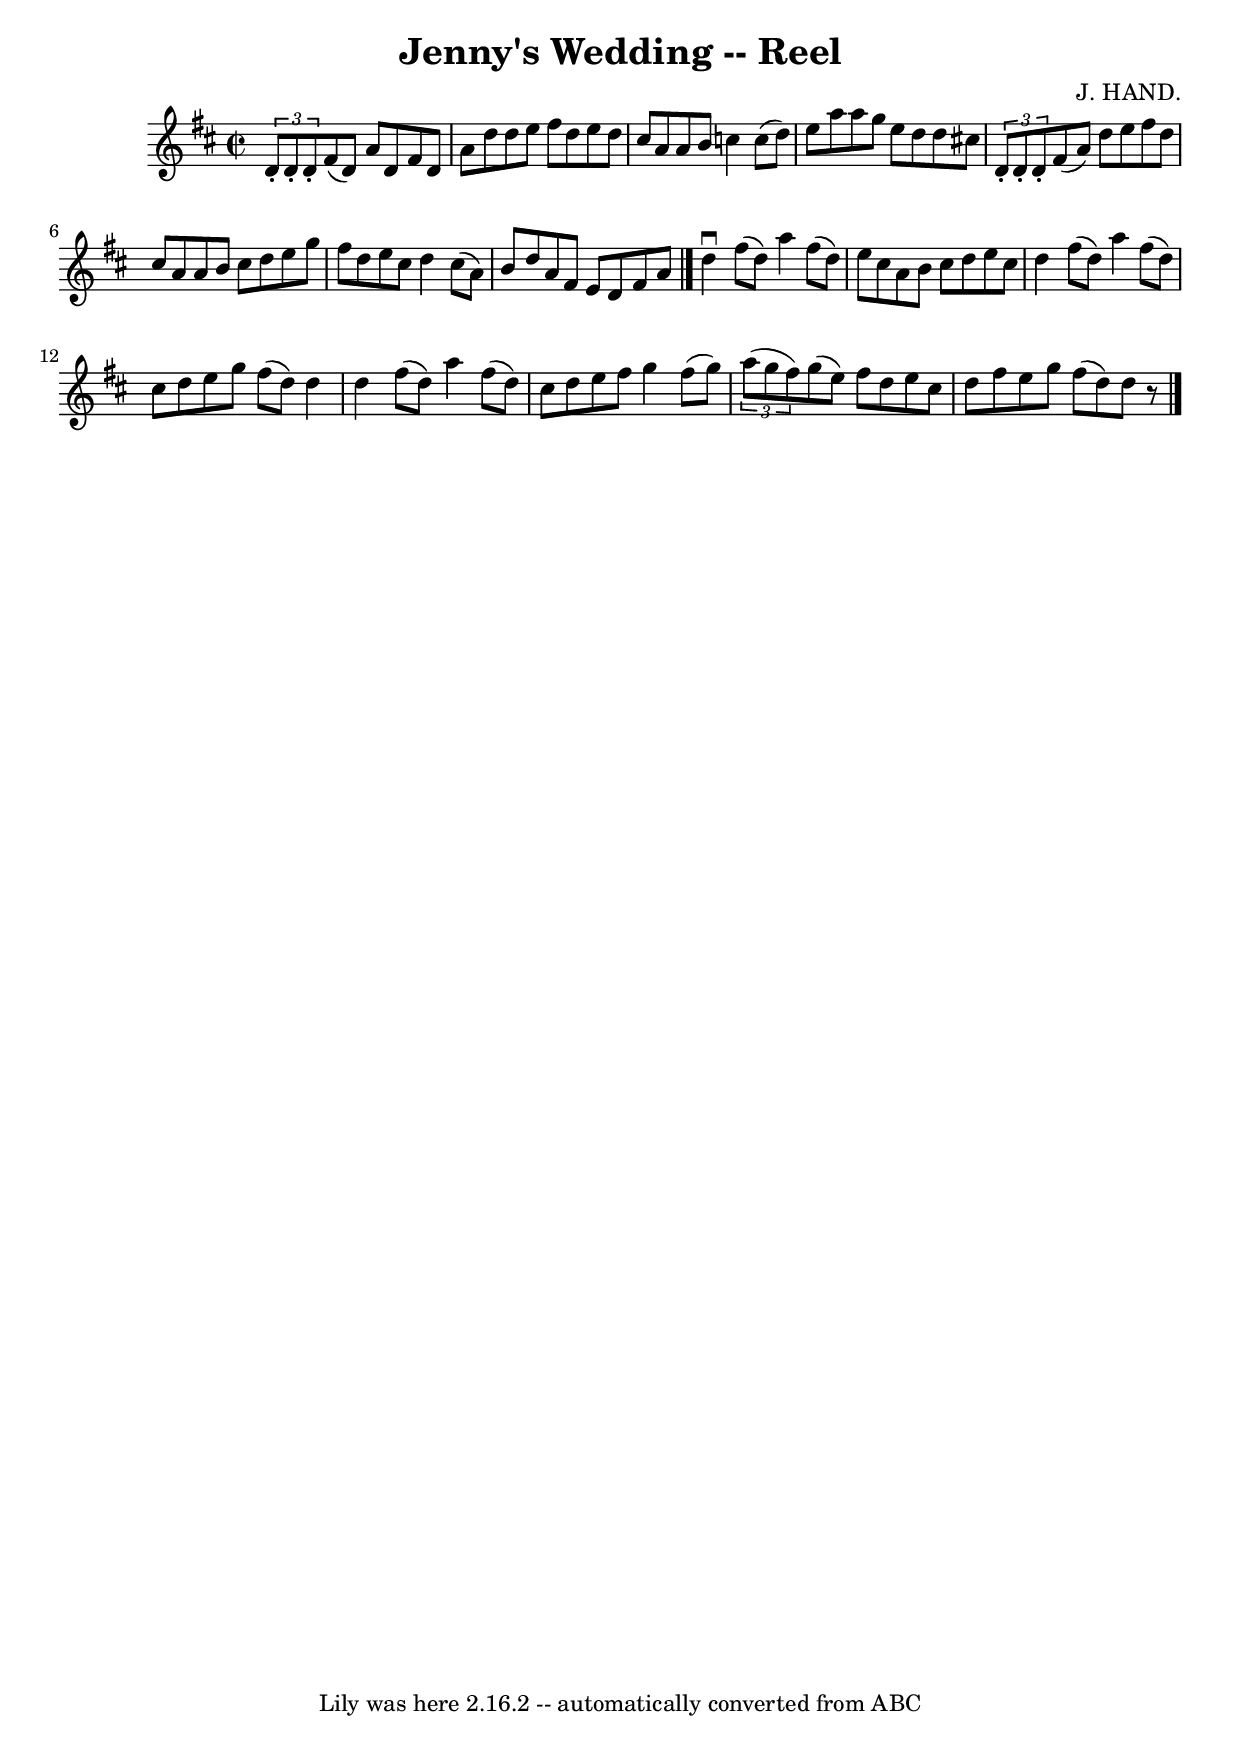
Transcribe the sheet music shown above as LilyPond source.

\version "2.16.2"
\include "Mammoth.ily"
\header {
  %% book = "Ryan's Mammoth Collection"
  composer = "J. HAND."
  crossRefNumber = "1"
  footnotes = "\\\\222"
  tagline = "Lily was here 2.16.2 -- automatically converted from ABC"
  title = "Jenny's Wedding -- Reel"

}
voicedefault =  {


  \override Staff.TimeSignature #'style = #'C
  \time 2/2 
  \key d \major
  \times 2/3 { d'8-. d'8-. d'8-. 
	     } fis'8 
  (d'8) a'8 d'8 fis'8 d'8    |
  a'8 d''8 d''8    
  e''8 fis''8 d''8 e''8 d''8    |
  cis''8 a'8 a'8    
  b'8 c''4 c''8 (d''8)   |
  e''8 a''8 a''8 g''8    
  e''8 d''8 d''8 cis''!8    |
  \times 2/3 { d'8-. d'8-.  
	       d'8-. 
	     } fis'8 (a'8) d''8 e''8 fis''8 d''8    |
  
  cis''8 a'8 a'8 b'8 cis''8 d''8 e''8 g''8    |
  
  fis''8 d''8 e''8 cis''8 d''4 cis''8 (a'8)   |
  b'8 
  d''8 a'8 fis'8 e'8 d'8 fis'8 a'8    \bar "|." d''4^\downbow fis''8 (d''8) a''4 fis''8 (d''8)   |
  e''8 
  cis''8 a'8 b'8 cis''8 d''8 e''8 cis''8    |
  d''4  
  fis''8 (d''8) a''4 fis''8 (d''8)   |
  cis''8 d''8 
  e''8 g''8 fis''8 (d''8) d''4    |
  d''4 fis''8 (
  d''8) a''4 fis''8 (d''8)   |
  cis''8 d''8 e''8    
  fis''8 g''4 fis''8 (g''8)   |
  \times 2/3 { a''8 (g''8 
	       fis''8) 
	     } g''8 (e''8) fis''8 d''8 e''8 cis''8    
  |
  d''8 fis''8 e''8 g''8 fis''8 (d''8) d''8    r8   
  \bar "|."   

}

\score{
  <<

    \context Staff="default"
    {
      \voicedefault 
      
    }

  >>
  \layout {
    
  }
  \midi {
  }

}
